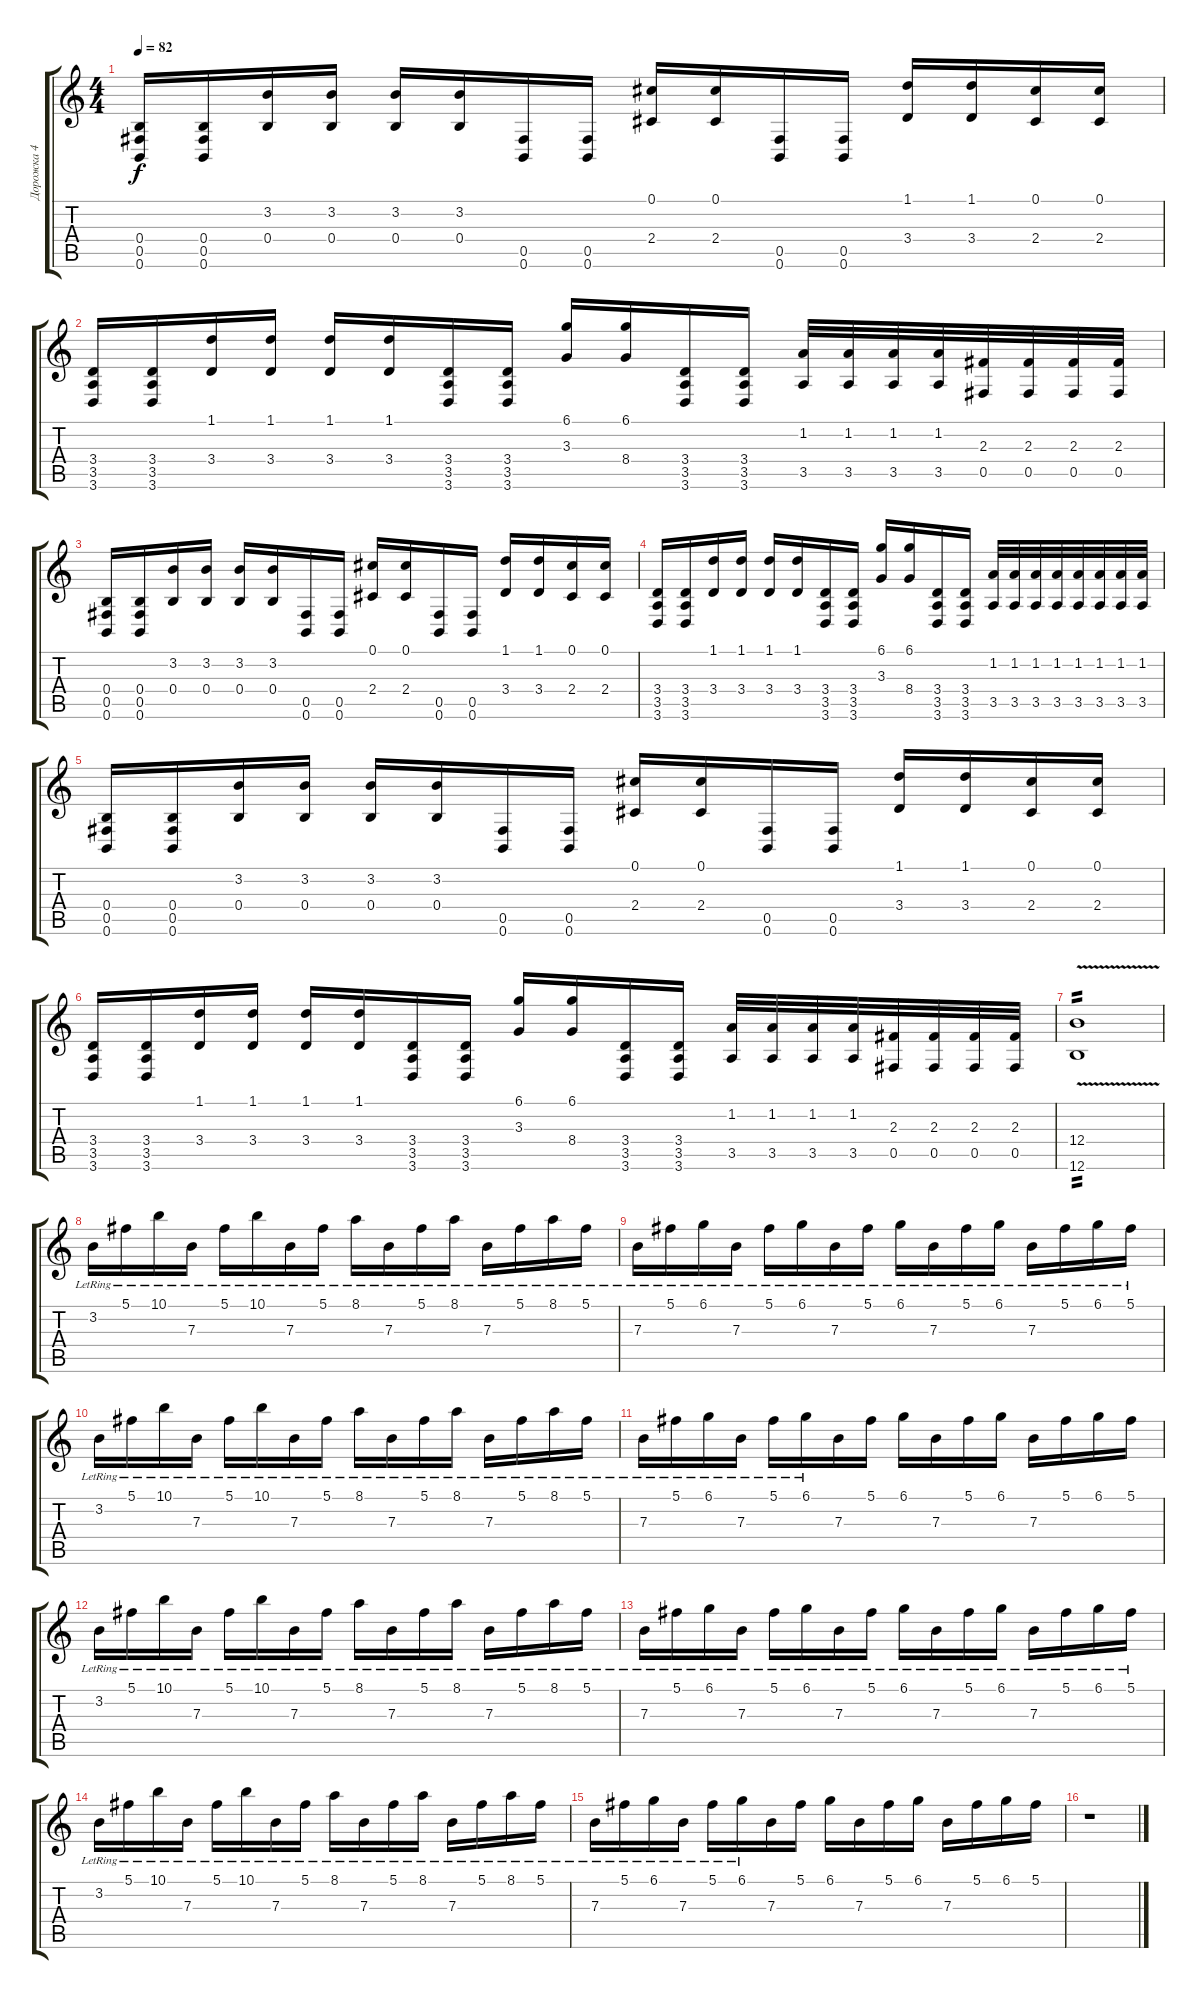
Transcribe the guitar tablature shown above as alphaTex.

\track ("Дорожка 4" "Дорожка 4") {instrument distortionguitar}
\staff {score tabs}
\tuning (Db4 Ab3 E3 B2 Gb2 B1) {hide}
\ts (4 4)
\tempo 82
\clef g2
\ks c
(0.4 0.5 0.6).16{dy f} (0.4 0.5 0.6).16 (3.2 0.4).16 (3.2 0.4).16 (3.2 0.4).16 (3.2 0.4).16 (0.5 0.6).16 (0.5 0.6).16 (0.1 2.4).16 (0.1 2.4).16 (0.5 0.6).16 (0.5 0.6).16 (1.1 3.4).16 (1.1 3.4).16 (0.1 2.4).16 (0.1 2.4).16 |
(3.4 3.5 3.6).16 (3.4 3.5 3.6).16 (1.1 3.4).16 (1.1 3.4).16 (1.1 3.4).16 (1.1 3.4).16 (3.4 3.5 3.6).16 (3.4 3.5 3.6).16 (6.1 3.3).16 (6.1 8.4).16 (3.4 3.5 3.6).16 (3.4 3.5 3.6).16 (1.2 3.5).32 (1.2 3.5).32 (1.2 3.5).32 (1.2 3.5).32 (2.3 0.5).32 (2.3 0.5).32 (2.3 0.5).32 (2.3 0.5).32 |
(0.4 0.5 0.6).16 (0.4 0.5 0.6).16 (3.2 0.4).16 (3.2 0.4).16 (3.2 0.4).16 (3.2 0.4).16 (0.5 0.6).16 (0.5 0.6).16 (0.1 2.4).16 (0.1 2.4).16 (0.5 0.6).16 (0.5 0.6).16 (1.1 3.4).16 (1.1 3.4).16 (0.1 2.4).16 (0.1 2.4).16 |
(3.4 3.5 3.6).16 (3.4 3.5 3.6).16 (1.1 3.4).16 (1.1 3.4).16 (1.1 3.4).16 (1.1 3.4).16 (3.4 3.5 3.6).16 (3.4 3.5 3.6).16 (6.1 3.3).16 (6.1 8.4).16 (3.4 3.5 3.6).16 (3.4 3.5 3.6).16 (1.2 3.5).32 (1.2 3.5).32 (1.2 3.5).32 (1.2 3.5).32 (1.2 3.5).32 (1.2 3.5).32 (1.2 3.5).32 (1.2 3.5).32 |
(0.4 0.5 0.6).16 (0.4 0.5 0.6).16 (3.2 0.4).16 (3.2 0.4).16 (3.2 0.4).16 (3.2 0.4).16 (0.5 0.6).16 (0.5 0.6).16 (0.1 2.4).16 (0.1 2.4).16 (0.5 0.6).16 (0.5 0.6).16 (1.1 3.4).16 (1.1 3.4).16 (0.1 2.4).16 (0.1 2.4).16 |
(3.4 3.5 3.6).16 (3.4 3.5 3.6).16 (1.1 3.4).16 (1.1 3.4).16 (1.1 3.4).16 (1.1 3.4).16 (3.4 3.5 3.6).16 (3.4 3.5 3.6).16 (6.1 3.3).16 (6.1 8.4).16 (3.4 3.5 3.6).16 (3.4 3.5 3.6).16 (1.2 3.5).32 (1.2 3.5).32 (1.2 3.5).32 (1.2 3.5).32 (2.3 0.5).32 (2.3 0.5).32 (2.3 0.5).32 (2.3 0.5).32 |
(12.4{v} 12.6).1{tp 2} |
3.2{lr}.16{volume 10 instrument acousticguitarsteel} 5.1{lr}.16 10.1{lr}.16 7.3{lr}.16 5.1{lr}.16 10.1{lr}.16 7.3{lr}.16 5.1{lr}.16 8.1{lr}.16 7.3{lr}.16 5.1{lr}.16 8.1{lr}.16 7.3{lr}.16 5.1{lr}.16 8.1{lr}.16 5.1{lr}.16 |
7.3{lr}.16 5.1{lr}.16 6.1{lr}.16 7.3{lr}.16 5.1{lr}.16 6.1{lr}.16 7.3{lr}.16 5.1{lr}.16 6.1{lr}.16 7.3{lr}.16 5.1{lr}.16 6.1{lr}.16 7.3{lr}.16 5.1{lr}.16 6.1{lr}.16 5.1{lr}.16 |
3.2{lr}.16{volume 12} 5.1{lr}.16 10.1{lr}.16 7.3{lr}.16 5.1{lr}.16 10.1{lr}.16 7.3{lr}.16 5.1{lr}.16 8.1{lr}.16 7.3{lr}.16 5.1{lr}.16 8.1{lr}.16 7.3{lr}.16 5.1{lr}.16 8.1{lr}.16 5.1{lr}.16 |
7.3{lr}.16 5.1{lr}.16 6.1{lr}.16 7.3{lr}.16 5.1{lr}.16 6.1{lr}.16 7.3.16 5.1.16 6.1.16 7.3.16 5.1.16 6.1.16 7.3.16 5.1.16 6.1.16 5.1.16 |
3.2{lr}.16{volume 13 instrument acousticguitarsteel} 5.1{lr}.16 10.1{lr}.16 7.3{lr}.16 5.1{lr}.16 10.1{lr}.16 7.3{lr}.16 5.1{lr}.16 8.1{lr}.16 7.3{lr}.16 5.1{lr}.16 8.1{lr}.16 7.3{lr}.16 5.1{lr}.16 8.1{lr}.16 5.1{lr}.16 |
7.3{lr}.16 5.1{lr}.16 6.1{lr}.16 7.3{lr}.16 5.1{lr}.16 6.1{lr}.16 7.3{lr}.16 5.1{lr}.16 6.1{lr}.16 7.3{lr}.16 5.1{lr}.16 6.1{lr}.16 7.3{lr}.16 5.1{lr}.16 6.1{lr}.16 5.1{lr}.16 |
3.2{lr}.16{volume 16} 5.1{lr}.16 10.1{lr}.16 7.3{lr}.16 5.1{lr}.16 10.1{lr}.16 7.3{lr}.16 5.1{lr}.16 8.1{lr}.16 7.3{lr}.16 5.1{lr}.16 8.1{lr}.16 7.3{lr}.16 5.1{lr}.16 8.1{lr}.16 5.1{lr}.16 |
7.3{lr}.16{volume 16} 5.1{lr}.16 6.1{lr}.16 7.3{lr}.16 5.1{lr}.16 6.1{lr}.16 7.3.16 5.1.16 6.1.16 7.3.16 5.1.16 6.1.16 7.3.16 5.1.16 6.1.16 5.1.16 |
r.1
